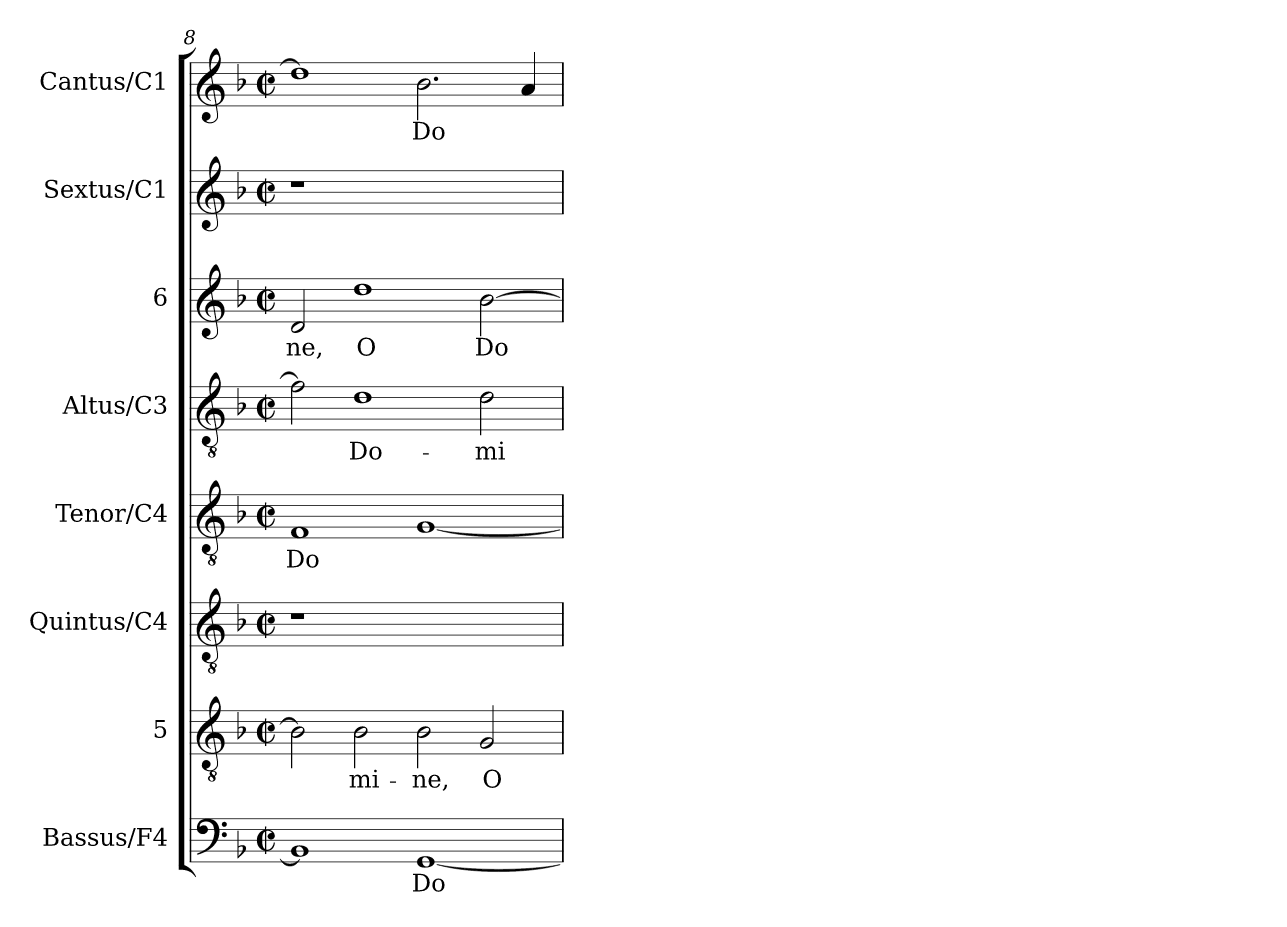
**kern	**text	**kern	**text	**kern	**kern	**text	**kern	**text	**kern	**text	**kern	**kern	**text
*part8	*part8	*part7	*part7	*part6	*part5	*part5	*part4	*part4	*part3	*part3	*part2	*part1	*part1
*staff8	*staff8	*staff7	*staff7	*staff6	*staff5	*staff5	*staff4	*staff4	*staff3	*staff3	*staff2	*staff1	*staff1
*I"Bassus/F4	*	*I"5	*	*I"Quintus/C4	*I"Tenor/C4	*	*I"Altus/C3	*	*I"6	*	*I"Sextus/C1	*I"Cantus/C1	*
*I'B	*	*	*	*	*I'T	*	*I'A	*	*	*	*	*I'C	*
*clefF4	*	*clefGv2	*	*clefGv2	*clefGv2	*	*clefGv2	*	*clefG2	*	*clefG2	*clefG2	*
*k[b-]	*	*k[b-]	*	*k[b-]	*k[b-]	*	*k[b-]	*	*k[b-]	*	*k[b-]	*k[b-]	*
*F:	*	*F:	*	*F:	*F:	*	*F:	*	*F:	*	*F:	*F:	*
*M2/2	*	*M2/2	*	*M2/2	*M2/2	*	*M2/2	*	*M2/2	*	*M2/2	*M2/2	*
*met(c|)	*	*met(c|)	*	*met(c|)	*met(c|)	*	*met(c|)	*	*met(c|)	*	*met(c|)	*met(c|)	*
=8	=8	=8	=8	=8	=8	=8	=8	=8	=8	=8	=8	=8	=8
!	!LO:LY:b:rj	!	!LO:LY:b:cj	!	!	!LO:LY:b:rj	!	!LO:LY:b:rj	!	!LO:LY:b:rj	!	!	!LO:LY:b:rj
1BB-]	.	2B-\]	--	1r	1F	Do-	2f\]	.	2d/	-ne,	1r	1dd]	.
!	!	!	!LO:LY:b:cj	!	!	!	!	!LO:LY:b:rj	!	!LO:LY:b:rj	!	!	!
.	.	2B-\	-mi-	.	.	.	1d	Do-	1dd	O	.	.	.
!	!LO:LY:b:rj	!	!LO:LY:b:cj	!	!	!LO:LY:b:rj	!	!	!	!	!	!	!LO:LY:b:rj
[<1GG	Do-	2B-\	-ne,	1ryy	[<1G	--	.	.	.	.	1ryy	2.b-\	Do-
!	!	!	!LO:LY:b:cj	!	!	!	!	!LO:LY:b:rj	!	!LO:LY:b:rj	!	!	!
.	.	2G/	O	.	.	.	2d\	-mi-	[>2b-\	Do-	.	.	.
!	!	!	!	!	!	!	!	!	!	!	!	!	!LO:LY:b:rj
.	.	.	.	.	.	.	.	.	.	.	.	4a/	--
=	=	=	=	=	=	=	=	=	=	=	=	=	=
*-	*-	*-	*-	*-	*-	*-	*-	*-	*-	*-	*-	*-	*-
